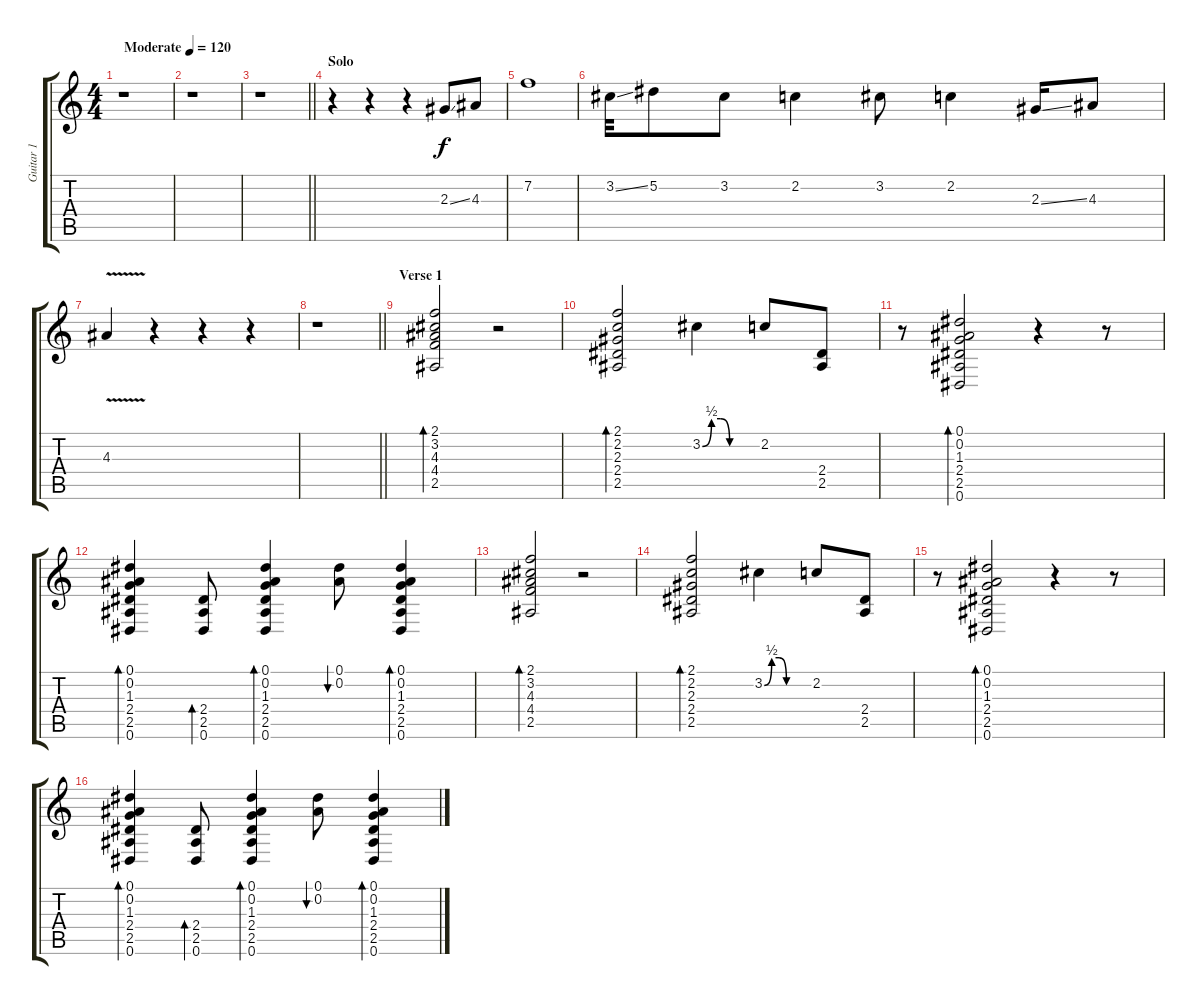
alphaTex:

\track ("Guitar 1" "Guitar 1") {instrument acousticguitarsteel}
\staff {score tabs}
\tuning (Eb4 Bb3 Gb3 Db3 Ab2 Eb2) {hide}
\ts (4 4)
\tempo (120 "Moderate")
\clef g2
\ks c
r.1{dy f instrument acousticguitarsteel} |
r.1 |
\barLineRight lightlight
r.1 |
\section ("" "Solo")
r.4 r.4 r.4 2.3{ss}.8 4.3.8 |
7.2.1 |
3.2{ss}.32 5.2.8 3.2.8 2.2.4 3.2.8 2.2.4 2.3{ss}.16 4.3.8 |
4.3{v}.4 r.4 r.4 r.4 |
\barLineRight lightlight
r.1 |
\section ("" "Verse 1")
(2.1 3.2 4.3 4.4 2.5).2{bd 120} r.2 |
(2.1 2.2 2.3 2.4 2.5).2{bd 120} 3.2{be (custom 0 0 10 2 20 2 30 0 60 0)}.4 2.2.8 (2.4 2.5).8 |
r.8 (0.1 0.2 1.3 2.4 2.5 0.6).2{bd 60} r.4 r.8 |
(0.1 0.2 1.3 2.4 2.5 0.6).4{bd 60} (2.4 2.5 0.6).8{bd 60} (0.1 0.2 1.3 2.4 2.5 0.6).4{bd 60} (0.1 0.2).8{bu 60} (0.1 0.2 1.3 2.4 2.5 0.6).4{bd 60} |
(2.1 3.2 4.3 4.4 2.5).2{bd 120} r.2 |
(2.1 2.2 2.3 2.4 2.5).2{bd 120} 3.2{be (custom 0 0 10 2 20 2 30 0 60 0)}.4 2.2.8 (2.4 2.5).8 |
r.8 (0.1 0.2 1.3 2.4 2.5 0.6).2{bd 60} r.4 r.8 |
(0.1 0.2 1.3 2.4 2.5 0.6).4{bd 60} (2.4 2.5 0.6).8{bd 60} (0.1 0.2 1.3 2.4 2.5 0.6).4{bd 60} (0.1 0.2).8{bu 60} (0.1 0.2 1.3 2.4 2.5 0.6).4{bd 60}
